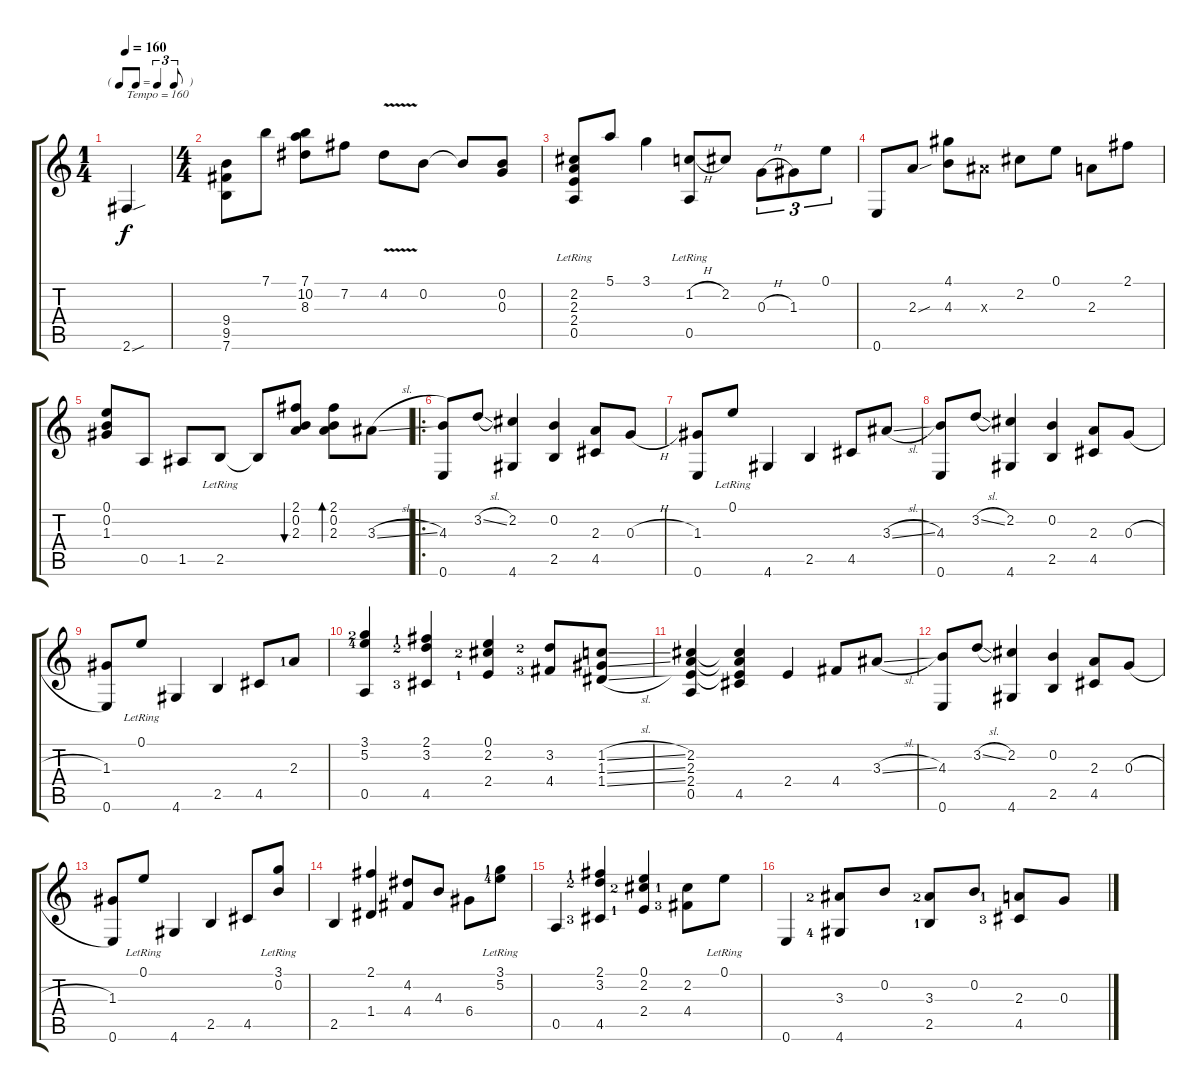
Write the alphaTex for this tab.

\track "" {instrument acousticguitarsteel}
\staff {score tabs}
\tuning (E4 B3 G3 D3 A2 E2) {hide}
\ts (1 4)
\tf triplet8th
\tempo 160
\clef g2
\ks c
2.6{sou}.4{txt "Tempo = 160" dy f instrument acousticguitarsteel} |
\ts (4 4)
(9.4 9.5 7.6).8 7.1.8 (7.1 10.2 8.3).8 7.2.8 4.2{v}.8 0.2.8 0.2{t}.8 (0.2 0.3).8 |
(2.2 2.3{lr} 2.4{lr} 0.5{lr}).8 5.1.8 3.1.4 (1.2{h} 0.5{lr}).8 2.2.8 0.3{h}.8{tu (3 2)} 1.3.8{tu (3 2)} 0.1.8{tu (3 2)} |
0.6.8 2.3{sou}.8 (4.1 4.3).8 3.3{x}.8 2.2.8 0.1.8 2.3.8 2.1.8 |
(0.1 0.2 1.3).8 0.5.8 1.5.8 2.5{lr}.8 2.5{t}.8 (2.1 0.2 2.3).8{bu 60} (2.1 0.2 2.3).8{bd 60} 3.3{sl}.8 |
\ro
(4.3 0.6).8 3.2{sl}.8 (2.2 4.6).4 (0.2 2.5).4 (2.3 4.5).8 0.3{h}.8 |
(1.3 0.6).8 0.1{lr}.8 4.6.4 2.5.4 4.5.8 3.3{sl}.8 |
(4.3 0.6).8 3.2{sl}.8 (2.2 4.6).4 (0.2 2.5).4 (2.3 4.5).8 0.3{h}.8 |
(1.3 0.6).8 0.1{lr}.8 4.6.4 2.5.4 4.5.8 2.3{lf 2}.8 |
(3.1{lf 3} 5.2{lf 5} 0.5).4 (2.1{lf 2} 3.2{lf 3} 4.5{lf 4}).4 (0.1 2.2{lf 3} 2.4{lf 2}).4 (3.2{lf 3} 4.4{lf 4}).8 (1.2{sl} 1.3{sl} 1.4{sl}).8 |
(2.2 2.3 2.4 0.5).4 (2.2{t} 2.3{t} 2.4{t} 4.5).4 2.4.4 4.4.8 3.3{sl}.8 |
(4.3 0.6).8 3.2{sl}.8 (2.2 4.6).4 (0.2 2.5).4 (2.3 4.5).8 0.3{h}.8 |
(1.3 0.6).8 0.1{lr}.8 4.6.4 2.5.4 4.5.8 (3.1{lr} 0.2{lr}).8 |
2.5.4 (2.1 1.4).4 (4.2 4.4).8 4.3.8 6.4.8 (3.1{lr lf 2} 5.2{lr lf 5}).8 |
0.5.4 (2.1{lf 2} 3.2{lf 3} 4.5{lf 4}).4 (0.1 2.2{lf 3} 2.4{lf 2}).4 (2.2{lf 2} 4.4{lf 4}).8 0.1{lr}.8 |
0.6.4 (3.3{lf 3} 4.6{lf 5}).8 0.2.8 (3.3{lf 3} 2.5{lf 2}).8 0.2.8 (2.3{lf 2} 4.5{lf 4}).8 0.3.8
